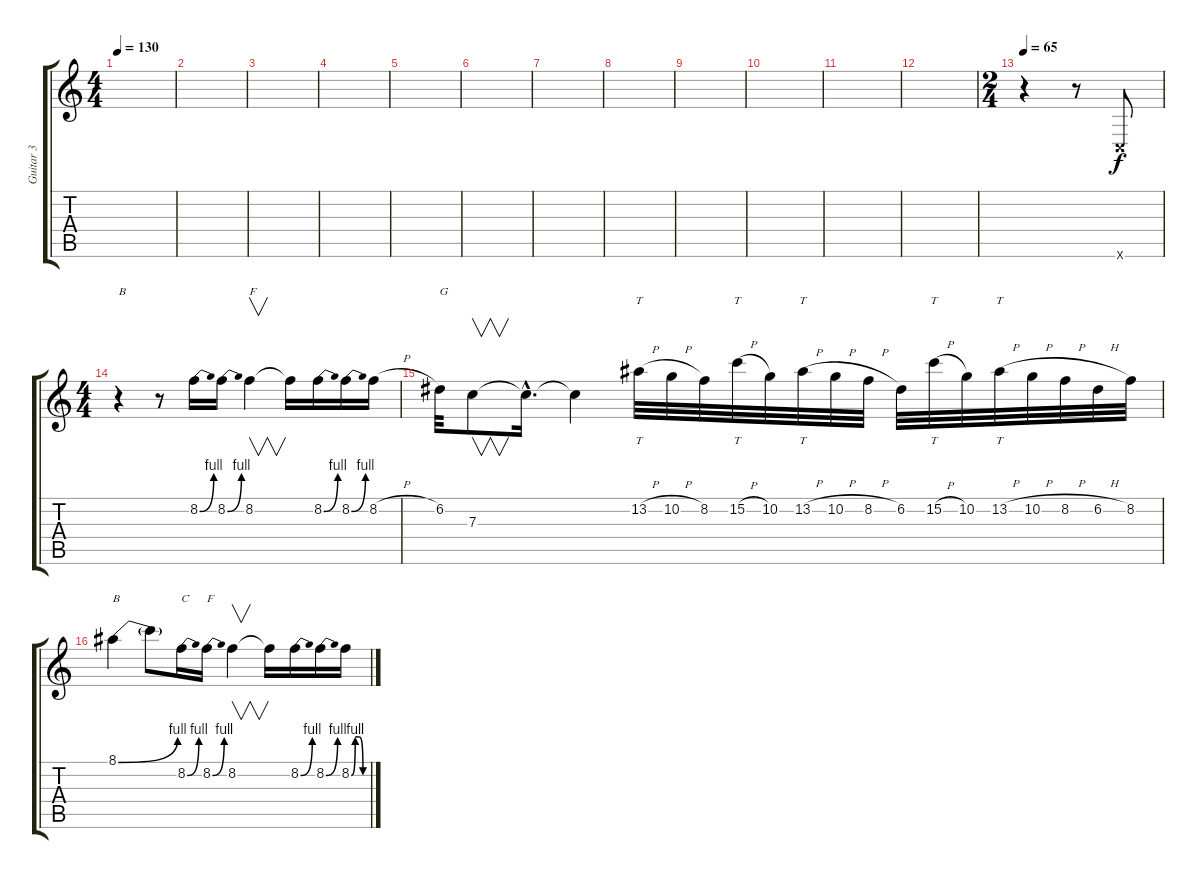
\track ("Guitar 3" "Guitar 3") {instrument distortionguitar}
\staff {score tabs}
\tuning (D4 A3 F3 C3 G2 C2) {hide}
\ts (4 4)
\tempo 130
\clef g2
\ks c
|
|
|
|
|
|
|
|
|
|
|
|
\ts (2 4)
\tempo 65
r.4 r.8 0.6{x}.8 |
\ts (4 4)
r.4{txt "B"} r.8 8.2{be (bend 0 0 60 4)}.16 8.2{be (bend 0 0 60 4)}.16 8.2.4{v txt "F"} 8.2{t}.16 8.2{be (bend 0 0 60 4)}.16 8.2{be (bend 0 0 60 4)}.16 8.2{h}.16 |
6.2.32{txt "G"} 7.3.8{v} 7.3{hac t}.16{d} 7.3{t}.4 13.2{h}.32{tt} 10.2{h}.32 8.2.32 15.2{h}.32{tt} 10.2.32 13.2{h}.32{tt} 10.2{h}.32 8.2{h}.32 6.2.32 15.2{h}.32{tt} 10.2.32 13.2{h}.32{tt} 10.2{h}.32 8.2{h}.32 6.2{h}.32 8.2.32 |
8.1{be (bend 0 0 60 4)}.4{txt "B"} 8.1{t}.8 8.2{be (bend 0 0 60 4)}.16{txt "C"} 8.2{be (bend 0 0 60 4)}.16{txt "F"} 8.2.4{v} 8.2{t}.16 8.2{be (bend 0 0 60 4)}.16 8.2{be (bend 0 0 60 4)}.16 8.2{be (custom 0 0 15 4 30 4 45 0 60 0)}.16
